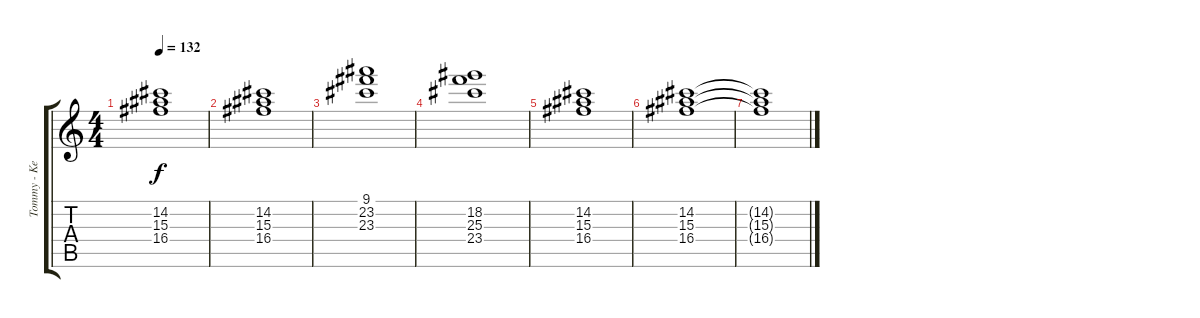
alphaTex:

\track ("Tommy - Keyboard" "Tommy - Ke") {instrument pad2warm}
\staff {score tabs}
\tuning (E5 B4 G4 D4 A3 E3) {hide}
\ts (4 4)
\tempo 132
\clef g2
\ks c
(14.2 15.3 16.4).1{dy f} |
(14.2 15.3 16.4).1 |
(9.1 23.2 23.3).1 |
(18.2 25.3 23.4).1 |
(14.2 15.3 16.4).1 |
(14.2 15.3 16.4).1 |
(14.2{t} 15.3{t} 16.4{t}).1
